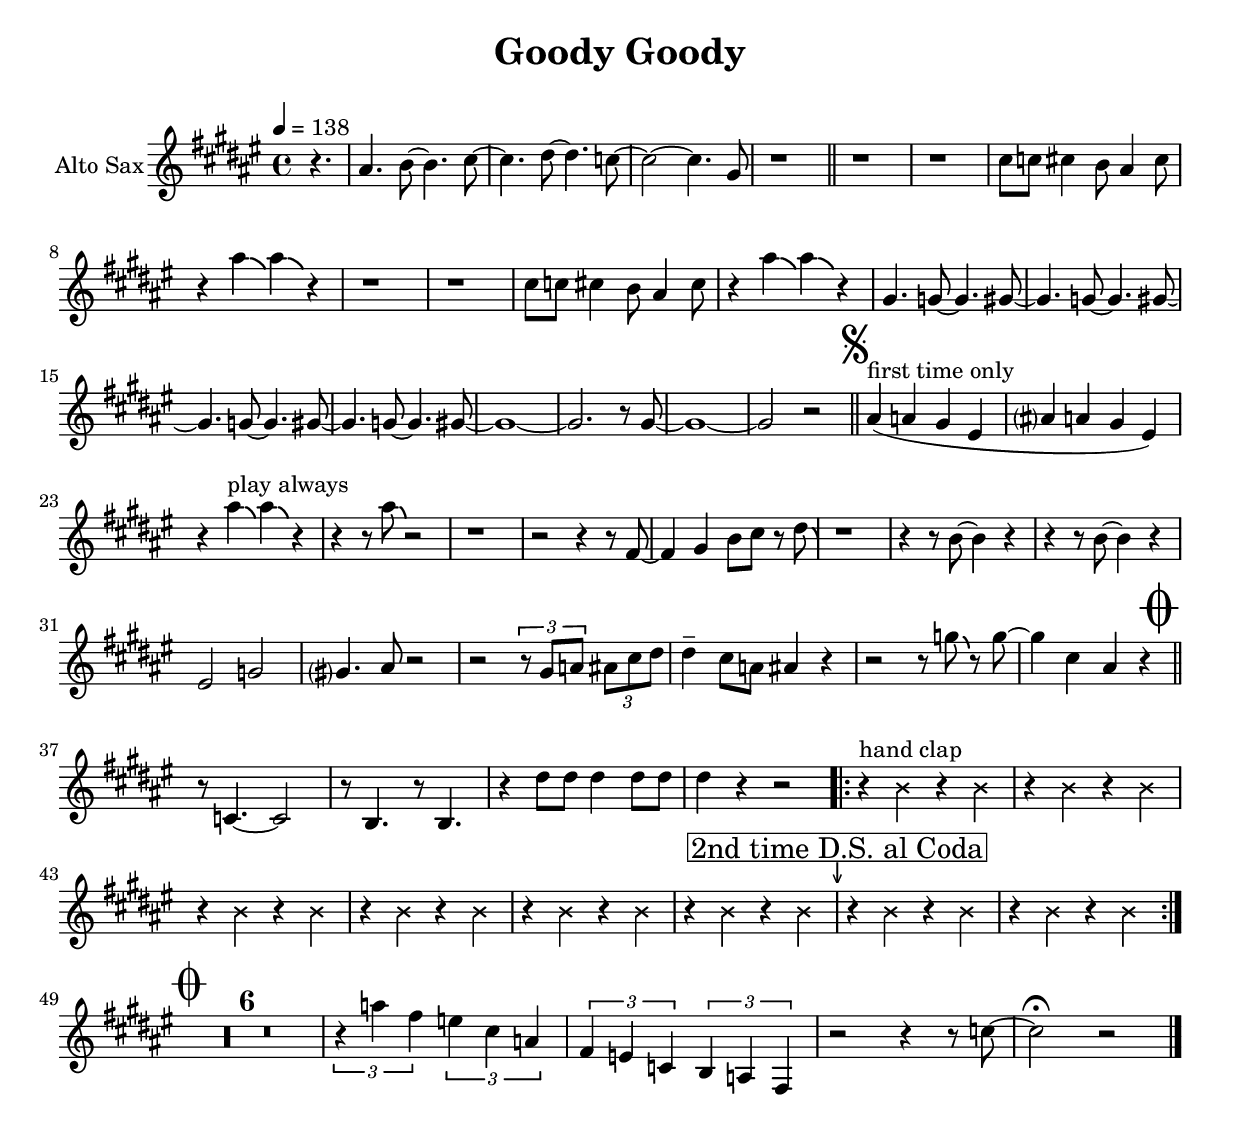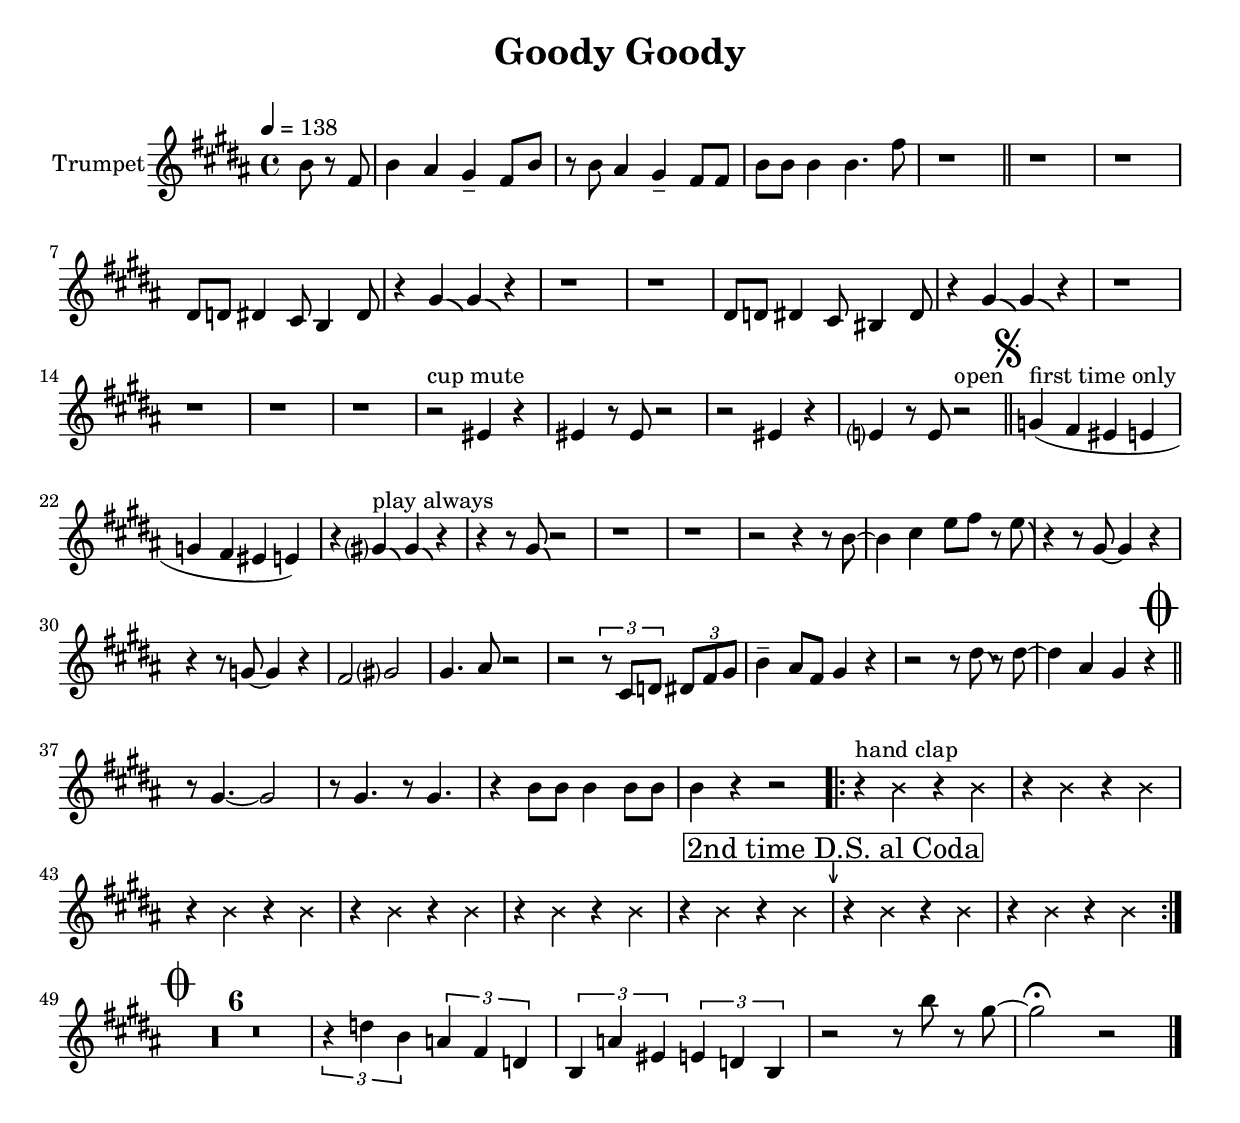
#(ly:set-option 'relative-includes #t)
\include "lib.ly"

\header {
  title = "Goody Goody"
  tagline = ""
}

\paper {
  markup-system-spacing #'padding = #3 %space after title
}

global = {
  \time 4/4
  \key f \major
  \clef "violin"
  \set Score.skipBars = ##t % combine multi-rests
  \accidentalStyle "modern-voice-cautionary" % print some reduntant accidentals in parenthesis, e.g. (#)
}

structure = {
  \tempo 4 = 138
  \partial 4.
  s4.
  s1*4  % intro
  \bar "||"
  s1*16 % A
  \bar "||"
  \pSegno
  s1*16 % B
  s1*0 \rightBreakMark \markup { \right-align \fontsize #3 \musicglyph #"scripts.coda" }
  \bar "||"
  s1*4
  s1*6 \centerMark \markup { \center-column { \line { \box {"2nd time D.S. al Coda"} } \line{"↓"} } }
  s1*2
  \pCoda
  s1*10 % coda
  \bar "|."
}

remarks = \lyricmode {
  % \skip 1*34
  % \markupBox "Solo tp"
}

chorusChords = \chordmode {
}

soloChords = \chordmode {
}

theChords = {
  % s1*4
  % \chorusChords
  % s1*4
  % \set Score.proportionalNotationDuration = #(ly:make-moment 1 8 )
  % \soloChords
  % \unset Score.proportionalNotationDuration
}


trumpetChords = \transpose c c \theChords
altoChords = \transpose c c \theChords

slTp = \relative c''' { as4 as as as }
slAs = \relative c'' { des4 des des des }

trumpet = \transpose ges c \relative c'' {
  \global
  \set Staff.instrumentName = #"Trumpet"
  \partial 4.
  f8 r c | f4 e d-- c8 f | r f e4 d-- c8 c | f f f4 f4. c'8 | r1 |
  r1 | r | a,8 as a4 g8 f4 a8 | r4 d\fall d\fall r |
  r1 | r | a8 as a4 g8 fis4 a8 | r4 d\fall d\fall r |
  r1 | r | r | r |
  r2^"cup mute" b4 r | b r8 b r2 | r2 b4 r | bes r8 bes r2^"open" |
  des4^"first time only"( c b bes | des c b bes) | r4 d^"play always"\fall d\fall r4 | r4 r8 d\fall r2 |
  r1 | %TODO: background
  r1 | r2 r4 r8 f~ | f4 g bes8 c r bes\fall
  r4 r8 d,~ d4 r | r4 r8 des~ des4 r | c2 d | d4. e8 r2 |
  r2 \tuplet 3/2 {r8 g, as} \tuplet 3/2 {a c d} | f4-- e8 c d4 r |
  r2 r8 a'\fall r a~ | a4 e d r
  r8 d4.~ d2 | r8 d4. r8 d4. | r4 f8 f f4 f8 f8 | f4 r r2

  \repeat volta 2 {
    \cross
    r4^"hand clap" f r f \repeat unfold 7 {r4 f r f}
    \endCross
  }

  R1*6 % TODO: background
  \tuplet 3/2 {r4 as f} \tuplet 3/2 {es c as} | \tuplet 3/2 {f es' b} \tuplet 3/2 {bes as f} | r2 r8 f'' r8 d8~ | d2 \fermata r2
}

breaksTp = {
  \partial 4.
  s4.
  s1*4
  s1*16
  s1*16 \break
  s1*4
  s1*8  \break
}

altoSax = \transpose ces c \relative c'' {
  \global
  \set Staff.instrumentName = #"Alto Sax"
  \partial 4.
  r4.
  a4. bes8~ bes4. c8~ | c4. d8~ d4. ces8~ | ces2~ ces4. g8 | r1 |
  r1 | r | c8 ces c4 bes8 a4 c8 | r4 a'\fall a\fall r4
  r1 | r | c,8 ces c4 bes8 a4 c8 | r4 a'\fall a\fall r4
  g,4. ges8~ ges4. g8~ | g4. ges8~ ges4. g8~ | g4. ges8~ ges4. g8~ | g4. ges8~ ges4. g8~ |
  g1~ | g2. r8 g8~ | g1~ | g2 r
  a4^"first time only"( as g e | a as g e) | r4 a'^"play always"\fall a\fall r4 | r4 r8 a\fall r2 |
  r1 | %TODO: background
  r2 r4 r8 f,~ | f4 g bes8 c r d\fall | r1 |
  r4 r8 bes~ bes4 r | r4 r8 bes~ bes4 r | e,2 ges | g4. a8 r2 |
  r2 \tuplet 3/2 {r8 g as} \tuplet 3/2 {a c d} | d4-- c8 as a4 r |
  r2 r8 ges'\fall r ges~ | ges4 c, a r |
  r8 ces,4.~ ces2 | r8 bes4. r8 bes4. | r4 d'8 d d4 d8 d8 | d4 r r2

  \repeat volta 2 {
    \cross
    r4^"hand clap" bes r bes \repeat unfold 7 {r4 bes r bes}
    \endCross
  }

  R1*6 % TODO: background
  \tuplet 3/2 {r4 as' f} \tuplet 3/2 {es c as} | \tuplet 3/2 {f es ces} \tuplet 3/2 {bes as f} | r2 r4 r8 ces''8~ | ces2 \fermata r2

}

breaksAs = {
  \partial 4.
  s4.
  s1*4
  s1*16
  s1*16 \break
  s1*4
  s1*8  \break
}

% \book {
%   \score {
%     \midi { }
%     <<
%       \lyricsAbove \remarks
%       \new ChordNames \trumpetChords
%       \new Staff = "trumpet" <<
%         \structure
%         \trumpet
%       >>
%       % \new Staff \trumpet
%       \new ChordNames \altoChords
%       \new Staff = "altoSax" <<
%         \altoSax
%       >>
%     >>
%   }
% }
\book {
  \bookOutputSuffix "tp"
  \paper {
    % fit on one page
    % system-system-spacing = #'(
    %   (basic-distance . 10)
    %   (minimum-distance . 0)
    %   (padding . 0)
    %   (stretchability . 0))
  }
  \score {
    <<
      \lyricsAbove \remarks
      \new ChordNames \trumpetChords
      \new Staff = "trumpet" <<
        \structure
        \breaksTp
        \trumpet
      >>
    >>
  }
}
\book {
  \bookOutputSuffix "as"
  \score {
    <<
      \lyricsAbove \remarks
      \new ChordNames \altoChords
      \new Staff = "altoSax" <<
        \structure
        \breaksAs
        \altoSax
      >>
    >>
  }
}
